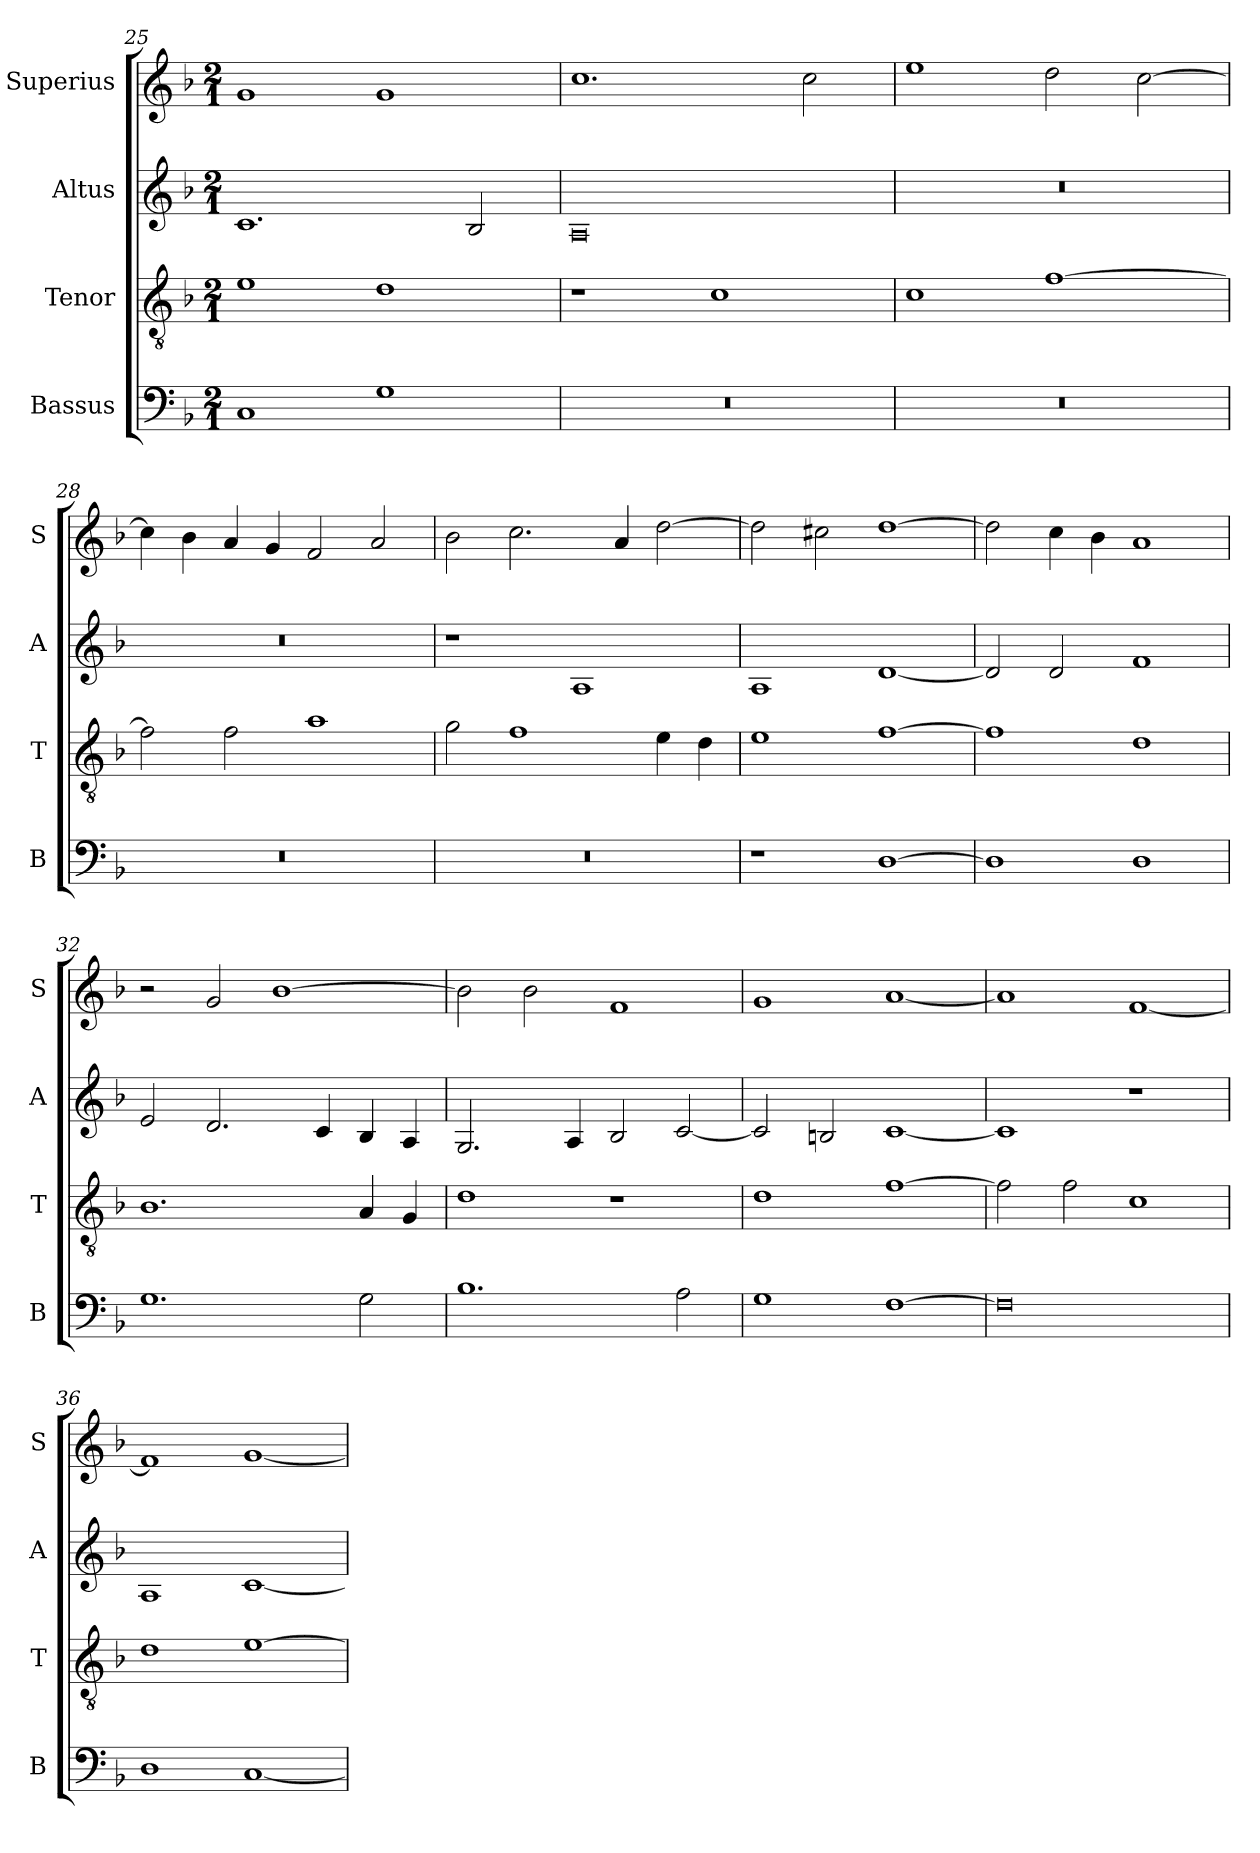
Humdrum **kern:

**kern	**kern	**kern	**kern
*part4	*part3	*part2	*part1
*staff4	*staff3	*staff2	*staff1
*I"Bassus	*I"Tenor	*I"Altus	*I"Superius
*I'B	*I'T	*I'A	*I'S
*clefF4	*clefGv2	*clefG2	*clefG2
*k[b-]	*k[b-]	*k[b-]	*k[b-]
*F:	*F:	*F:	*F:
*M2/1	*M2/1	*M2/1	*M2/1
=25	=25	=25	=25
1C	1e	1.c	1g
1G	1d	.	1g
.	.	2B-	.
=26	=26	=26	=26
0r	1r	0A	1.cc
.	1c	.	.
.	.	.	2cc
=27	=27	=27	=27
0r	1c	0r	1ee
.	[1f	.	2dd
.	.	.	[2cc
=28	=28	=28	=28
0r	2f]	0r	4cc]
.	.	.	4b-
.	2f	.	4a
.	.	.	4g
.	1a	.	2f
.	.	.	2a
=29	=29	=29	=29
0r	2g	1r	2b-
.	1f	.	2.cc
.	.	1A	.
.	.	.	4a
.	4e	.	[2dd
.	4d	.	.
=30	=30	=30	=30
1r	1e	1A	2dd]
.	.	.	2cc#X
[1D	[1f	[1d	[1dd
=31	=31	=31	=31
1D]	1f]	2d]	2dd]
.	.	2d	4cc
.	.	.	4b-
1D	1d	1f	1a
=32	=32	=32	=32
1.G	1.B-	2e	2r
.	.	2.d	2g
.	.	.	[1b-
.	.	4c	.
2G	4A	4B-	.
.	4G	4A	.
=33	=33	=33	=33
1.B-	1d	2.G	2b-]
.	.	.	2b-
.	.	4A	.
.	1r	2B-	1f
2A	.	[2c	.
=34	=34	=34	=34
1G	1d	2c]	1g
.	.	2Bn	.
[1F	[1f	[1c	[1a
=35	=35	=35	=35
0F]	2f]	1c]	1a]
.	2f	.	.
.	1c	1r	[1f
=36	=36	=36	=36
1D	1d	1A	1f]
[1C	[1e	[1c	[1g
=	=	=	=
*-	*-	*-	*-
